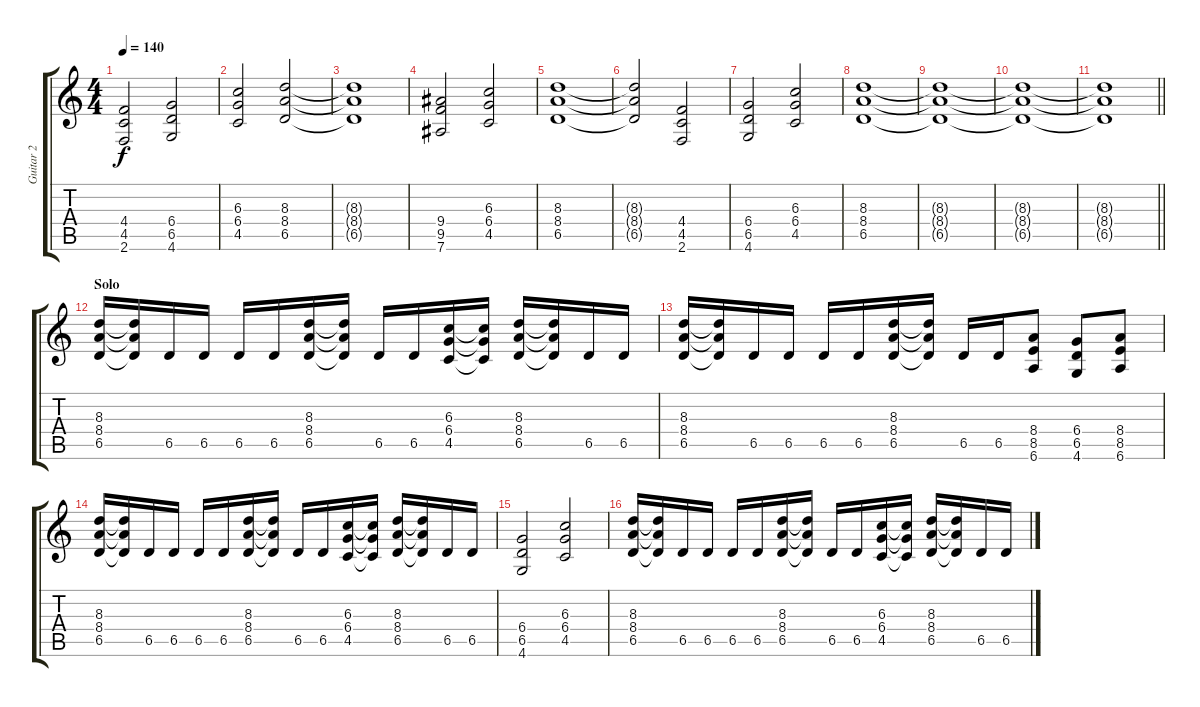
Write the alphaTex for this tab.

\track ("Guitar 2" "Guitar 2") {instrument overdrivenguitar}
\staff {score tabs}
\tuning (Eb4 Bb3 Gb3 Db3 Ab2 Eb2) {hide}
\ts (4 4)
\tempo 140
\clef g2
\ks c
(4.4 4.5 2.6).2{dy f} (6.4 6.5 4.6).2 |
(6.3 6.4 4.5).2 (8.3 8.4 6.5).2 |
(8.3{t} 8.4{t} 6.5{t}).1 |
(9.4 9.5 7.6).2 (6.3 6.4 4.5).2 |
(8.3 8.4 6.5).1 |
(8.3{t} 8.4{t} 6.5{t}).2 (4.4 4.5 2.6).2 |
(6.4 6.5 4.6).2 (6.3 6.4 4.5).2 |
(8.3 8.4 6.5).1 |
(8.3{t} 8.4{t} 6.5{t}).1 |
(8.3{t} 8.4{t} 6.5{t}).1 |
\barLineRight lightlight
(8.3{t} 8.4{t} 6.5{t}).1 |
\section ("" "Solo")
(8.3 8.4 6.5).16 (8.3{t} 8.4{t} 6.5{t}).16 6.5.16 6.5.16 6.5.16 6.5.16 (8.3 8.4 6.5).16 (8.3{t} 8.4{t} 6.5{t}).16 6.5.16 6.5.16 (6.3 6.4 4.5).16 (6.3{t} 6.4{t} 4.5{t}).16 (8.3 8.4 6.5).16 (8.3{t} 8.4{t} 6.5{t}).16 6.5.16 6.5.16 |
(8.3 8.4 6.5).16 (8.3{t} 8.4{t} 6.5{t}).16 6.5.16 6.5.16 6.5.16 6.5.16 (8.3 8.4 6.5).16 (8.3{t} 8.4{t} 6.5{t}).16 6.5.16 6.5.16 (8.4 8.5 6.6).8 (6.4 6.5 4.6).8 (8.4 8.5 6.6).8 |
(8.3 8.4 6.5).16 (8.3{t} 8.4{t} 6.5{t}).16 6.5.16 6.5.16 6.5.16 6.5.16 (8.3 8.4 6.5).16 (8.3{t} 8.4{t} 6.5{t}).16 6.5.16 6.5.16 (6.3 6.4 4.5).16 (6.3{t} 6.4{t} 4.5{t}).16 (8.3 8.4 6.5).16 (8.3{t} 8.4{t} 6.5{t}).16 6.5.16 6.5.16 |
(6.4 6.5 4.6).2 (6.3 6.4 4.5).2 |
(8.3 8.4 6.5).16 (8.3{t} 8.4{t} 6.5{t}).16 6.5.16 6.5.16 6.5.16 6.5.16 (8.3 8.4 6.5).16 (8.3{t} 8.4{t} 6.5{t}).16 6.5.16 6.5.16 (6.3 6.4 4.5).16 (6.3{t} 6.4{t} 4.5{t}).16 (8.3 8.4 6.5).16 (8.3{t} 8.4{t} 6.5{t}).16 6.5.16 6.5.16
